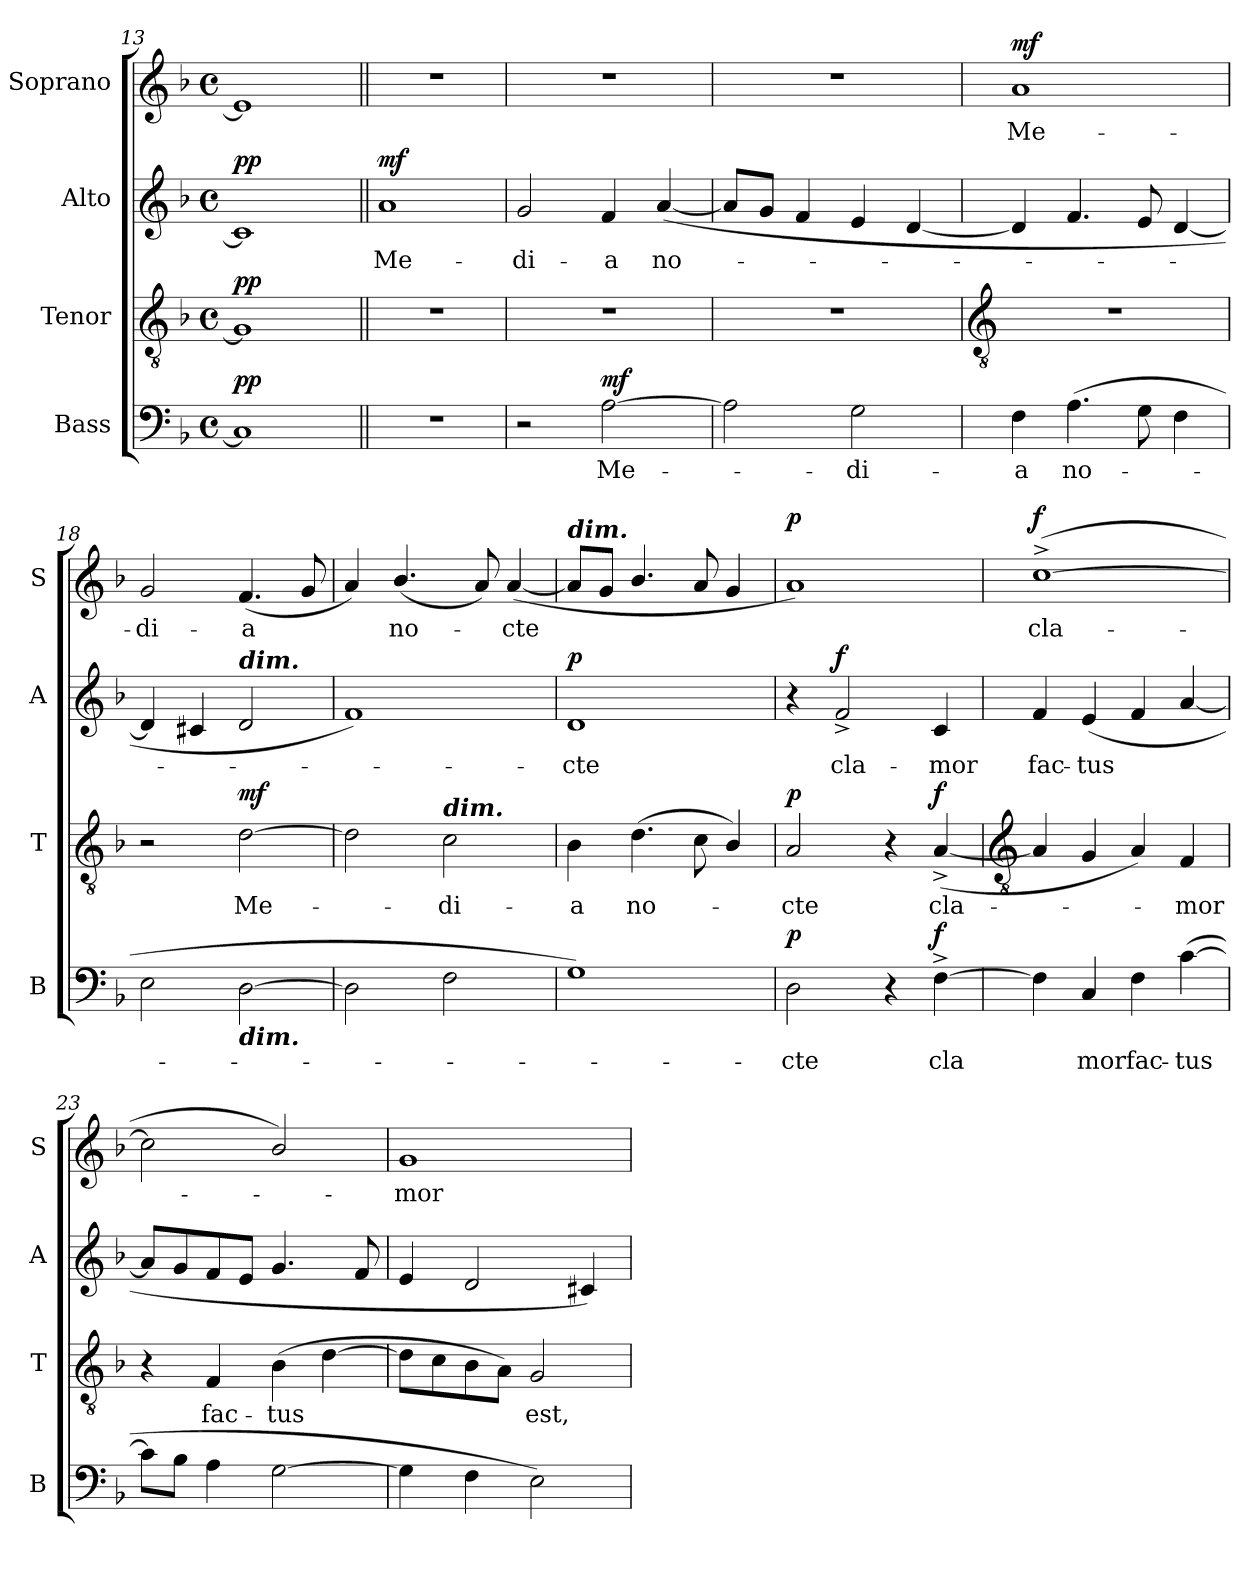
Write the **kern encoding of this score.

**kern	**text	**dynam	**kern	**text	**dynam	**kern	**text	**dynam	**kern	**text	**dynam
*part4	*part4	*part4	*part3	*part3	*part3	*part2	*part2	*part2	*part1	*part1	*part1
*staff4	*staff4	*staff4	*staff3	*staff3	*staff3	*staff2	*staff2	*staff2	*staff1	*staff1	*staff1
*I"Bass	*	*	*I"Tenor	*	*	*I"Alto	*	*	*I"Soprano	*	*
*I'B	*	*	*I'T	*	*	*I'A	*	*	*I'S	*	*
*clefF4	*	*	*clefGv2	*	*	*clefG2	*	*	*clefG2	*	*
*k[b-]	*	*	*k[b-]	*	*	*k[b-]	*	*	*k[b-]	*	*
*F:	*	*	*F:	*	*	*F:	*	*	*F:	*	*
*M4/4	*	*	*M4/4	*	*	*M4/4	*	*	*M4/4	*	*
*met(c)	*	*	*met(c)	*	*	*met(c)	*	*	*met(c)	*	*
=13	=13	=13	=13	=13	=13	=13	=13	=13	=13	=13	=13
!	!	!LO:DY:b	!	!	!LO:DY:b	!	!	!LO:DY:b	!	!	!
1C]	.	pp	1G]	.	pp	1c]	.	pp	1e]	.	.
=14||	=14||	=14||	=14||	=14||	=14||	=14||	=14||	=14||	=14||	=14||	=14||
!	!	!	!	!	!	!	!LO:LY:b	!LO:DY:b	!	!	!
1r	.	.	1r	.	.	1a	Me-	mf	1r	.	.
=15	=15	=15	=15	=15	=15	=15	=15	=15	=15	=15	=15
!	!	!	!	!	!	!	!LO:LY:b	!	!	!	!
2r	.	.	1r	.	.	2g	-di-	.	1r	.	.
!	!LO:LY:b	!LO:DY:b	!	!	!	!	!LO:LY:b	!	!	!	!
[2A	Me-	mf	.	.	.	4f	-a	.	.	.	.
!	!	!	!	!	!	!	!LO:LY:b	!	!	!	!
.	.	.	.	.	.	(<[4a	no-	.	.	.	.
=16	=16	=16	=16	=16	=16	=16	=16	=16	=16	=16	=16
2A]	.	.	1r	.	.	8aL]	.	.	1r	.	.
.	.	.	.	.	.	8gJ	.	.	.	.	.
.	.	.	.	.	.	4f	.	.	.	.	.
!	!LO:LY:b	!	!	!	!	!	!	!	!	!	!
2G	di-	.	.	.	.	4e	.	.	.	.	.
.	.	.	.	.	.	[4d	.	.	.	.	.
!!LO:LB:g=z
=17	=17	=17	=17	=17	=17	=17	=17	=17	=17	=17	=17
*	*	*	*clefGv2	*	*	*	*	*	*	*	*
!	!LO:LY:b	!	!	!	!	!	!	!	!	!LO:LY:b	!LO:DY:b
4F	-a	.	1r	.	.	4d]	.	.	1a	Me-	mf
!	!LO:LY:b	!	!	!	!	!	!	!	!	!	!
(>4.A	no-	.	.	.	.	4.f	.	.	.	.	.
8G	.	.	.	.	.	8e	.	.	.	.	.
4F	.	.	.	.	.	[4d	.	.	.	.	.
=18	=18	=18	=18	=18	=18	=18	=18	=18	=18	=18	=18
!	!	!	!	!	!	!	!	!	!	!LO:LY:b	!
2E	.	.	2r	.	.	4d]	.	.	2g	-di-	.
.	.	.	.	.	.	4c#X	.	.	.	.	.
!	!	!	!	!	!	!LO:TX:a:Bi:t=dim.	!	!	!	!	!
!LO:TX:b:Bi:t=dim.	!	!	!	!	!	!	!	!	!	!	!
!	!	!	!	!LO:LY:b	!LO:DY:b	!	!	!	!	!LO:LY:b	!
[2D	.	.	[2d	Me-	mf	2d	.	.	(<4.f	-a	.
.	.	.	.	.	.	.	.	.	8g	.	.
=19	=19	=19	=19	=19	=19	=19	=19	=19	=19	=19	=19
2D]	.	.	2d]	.	.	1f)	.	.	4a)	.	.
!	!	!	!	!	!	!	!	!	!	!LO:LY:b	!
.	.	.	.	.	.	.	.	.	(<4.b-/	no-	.
!	!	!	!LO:TX:a:Bi:t=dim.	!	!	!	!	!	!	!	!
!	!	!	!	!LO:LY:b	!	!	!	!	!	!	!
2F	.	.	2c	di-	.	.	.	.	.	.	.
.	.	.	.	.	.	.	.	.	8a)	.	.
!	!	!	!	!	!	!	!	!	!	!LO:LY:b	!
.	.	.	.	.	.	.	.	.	(<[4a	cte	.
=20	=20	=20	=20	=20	=20	=20	=20	=20	=20	=20	=20
!	!	!	!	!	!	!	!	!	!LO:TX:a:Bi:t=dim.	!	!
!	!	!	!	!LO:LY:b	!	!	!LO:LY:b	!LO:DY:b	!	!	!
1G)	.	.	4B-	-a	.	1d	cte	p	8aL]	.	.
.	.	.	.	.	.	.	.	.	8gJ	.	.
!	!	!	!	!LO:LY:b	!	!	!	!	!	!	!
.	.	.	(>4.d	no-	.	.	.	.	4.b-/	.	.
.	.	.	8c	.	.	.	.	.	8a	.	.
.	.	.	4B-/)	.	.	.	.	.	4g	.	.
=21	=21	=21	=21	=21	=21	=21	=21	=21	=21	=21	=21
!	!LO:LY:b	!LO:DY:b	!	!LO:LY:b	!LO:DY:b	!	!	!	!	!	!LO:DY:b
2D	cte	p	2A	cte	p	4r	.	.	1a)	.	p
!	!	!	!	!	!	!	!LO:LY:b	!LO:DY:b	!	!	!
.	.	.	.	.	.	2f^	cla-	f	.	.	.
4r	.	.	4r	.	.	.	.	.	.	.	.
!	!LO:LY:b	!LO:DY:b	!	!LO:LY:b	!LO:DY:b	!	!LO:LY:b	!	!	!	!
[4F^	cla	f	(<[4A^	cla-	f	4c	-mor	.	.	.	.
!!LO:LB:g=z
=22	=22	=22	=22	=22	=22	=22	=22	=22	=22	=22	=22
*	*	*	*clefGv2	*	*	*	*	*	*	*	*
!	!	!	!	!	!	!	!LO:LY:b	!	!	!LO:LY:b	!LO:DY:b
4F]	.	.	4A]	.	.	4f	fac-	.	(>[1cc^	cla-	f
!	!LO:LY:b	!	!	!	!	!	!LO:LY:b	!	!	!	!
4C	mor	.	4G	.	.	(<4e	-tus	.	.	.	.
!	!LO:LY:b	!	!	!	!	!	!	!	!	!	!
4F	fac-	.	4A)	.	.	4f	.	.	.	.	.
!	!LO:LY:b	!	!	!LO:LY:b	!	!	!	!	!	!	!
(>[4c	-tus	.	4F	mor	.	[4a	.	.	.	.	.
=23	=23	=23	=23	=23	=23	=23	=23	=23	=23	=23	=23
8cL]	.	.	4r	.	.	8aL]	.	.	2cc]	.	.
8B-J	.	.	.	.	.	8g	.	.	.	.	.
!	!	!	!	!LO:LY:b	!	!	!	!	!	!	!
4A	.	.	4F	fac-	.	8f	.	.	.	.	.
.	.	.	.	.	.	8eJ	.	.	.	.	.
!	!	!	!	!LO:LY:b	!	!	!	!	!	!	!
[2G	.	.	(>4B-	-tus	.	4.g	.	.	2b-/)	.	.
.	.	.	[4d	.	.	.	.	.	.	.	.
.	.	.	.	.	.	8f	.	.	.	.	.
=24	=24	=24	=24	=24	=24	=24	=24	=24	=24	=24	=24
!	!	!	!	!	!	!	!	!	!	!LO:LY:b	!
4G]	.	.	8dL]	.	.	4e	.	.	1g	mor	.
.	.	.	8c	.	.	.	.	.	.	.	.
4F	.	.	8B-	.	.	2d	.	.	.	.	.
.	.	.	8AJ)	.	.	.	.	.	.	.	.
!	!	!	!	!LO:LY:b	!	!	!	!	!	!	!
2E)	.	.	2G	est,	.	.	.	.	.	.	.
.	.	.	.	.	.	4c#X)	.	.	.	.	.
=	=	=	=	=	=	=	=	=	=	=	=
*-	*-	*-	*-	*-	*-	*-	*-	*-	*-	*-	*-
